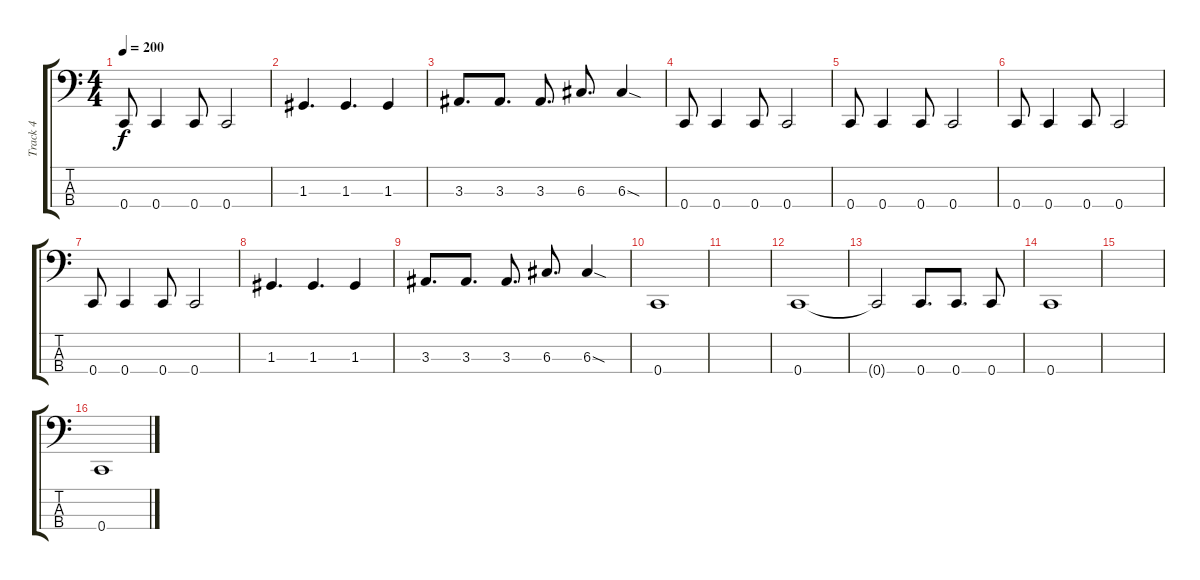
\track ("Track 4" "Track 4") {instrument electricbasspick}
\staff {score tabs}
\tuning (F2 C2 G1 C1) {hide}
\ts (4 4)
\tempo 200
\clef f4
\ks c
0.4.8{dy f} 0.4.4 0.4.8 0.4.2 |
1.3.4{d} 1.3.4{d} 1.3.4 |
3.3.8{d} 3.3.8{d} 3.3.8{d} 6.3.8{d} 6.3{sod}.4 |
0.4.8 0.4.4 0.4.8 0.4.2 |
0.4.8 0.4.4 0.4.8 0.4.2 |
0.4.8 0.4.4 0.4.8 0.4.2 |
0.4.8 0.4.4 0.4.8 0.4.2 |
1.3.4{d} 1.3.4{d} 1.3.4 |
3.3.8{d} 3.3.8{d} 3.3.8{d} 6.3.8{d} 6.3{sod}.4 |
0.4.1 |
|
0.4.1 |
0.4{t}.2 0.4.8{d} 0.4.8{d} 0.4.8 |
0.4.1 |
|
0.4.1
